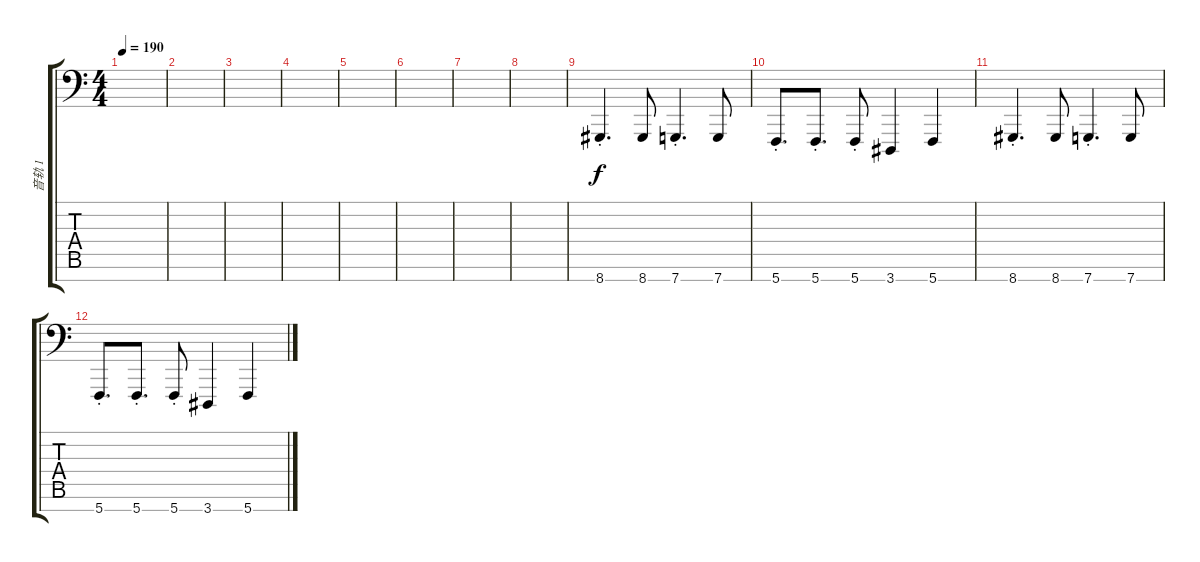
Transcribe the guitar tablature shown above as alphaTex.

\track ("音轨 1" "音轨 1") {instrument lead2sawtooth}
\staff {score tabs}
\tuning (B3 Gb3 D3 A2 E2 B1 C1) {hide}
\ts (4 4)
\tempo 190
\clef f4
\ks c
|
|
|
|
|
|
|
|
8.7{st}.4{d} 8.7.8 7.7{st}.4{d} 7.7.8 |
5.7{st}.8{d} 5.7{st}.8{d} 5.7{st}.8 3.7.4 5.7.4 |
8.7{st}.4{d} 8.7.8 7.7{st}.4{d} 7.7.8 |
5.7{st}.8{d} 5.7{st}.8{d} 5.7{st}.8 3.7.4 5.7.4
